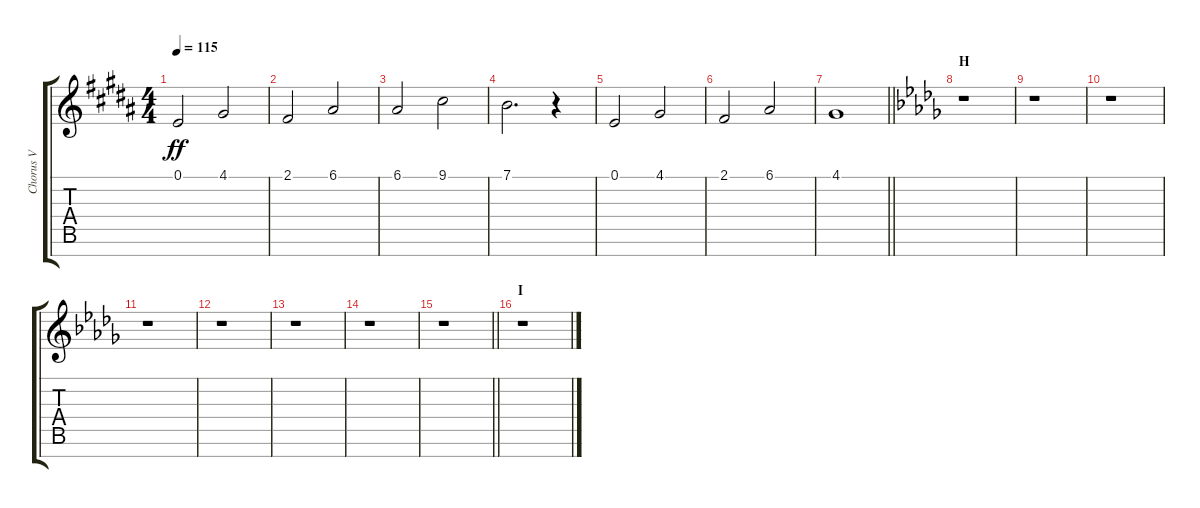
\track ("Chorus V" "Chorus V") {instrument voiceoohs}
\staff {score tabs}
\tuning (E4 B3 G3 D3 A2 E2 B1) {hide}
\ts (4 4)
\tempo 115
\clef g2
\ks b
0.1.2{dy ff} 4.1.2 |
2.1.2 6.1.2 |
6.1.2 9.1.2 |
7.1.2{d} r.4 |
0.1.2 4.1.2 |
2.1.2 6.1.2 |
\barLineRight lightlight
4.1.1 |
\section ("" "H")
\ks db
r.1 |
r.1 |
r.1 |
r.1 |
r.1 |
r.1 |
r.1 |
\barLineRight lightlight
r.1 |
\section ("" "I")
r.1
